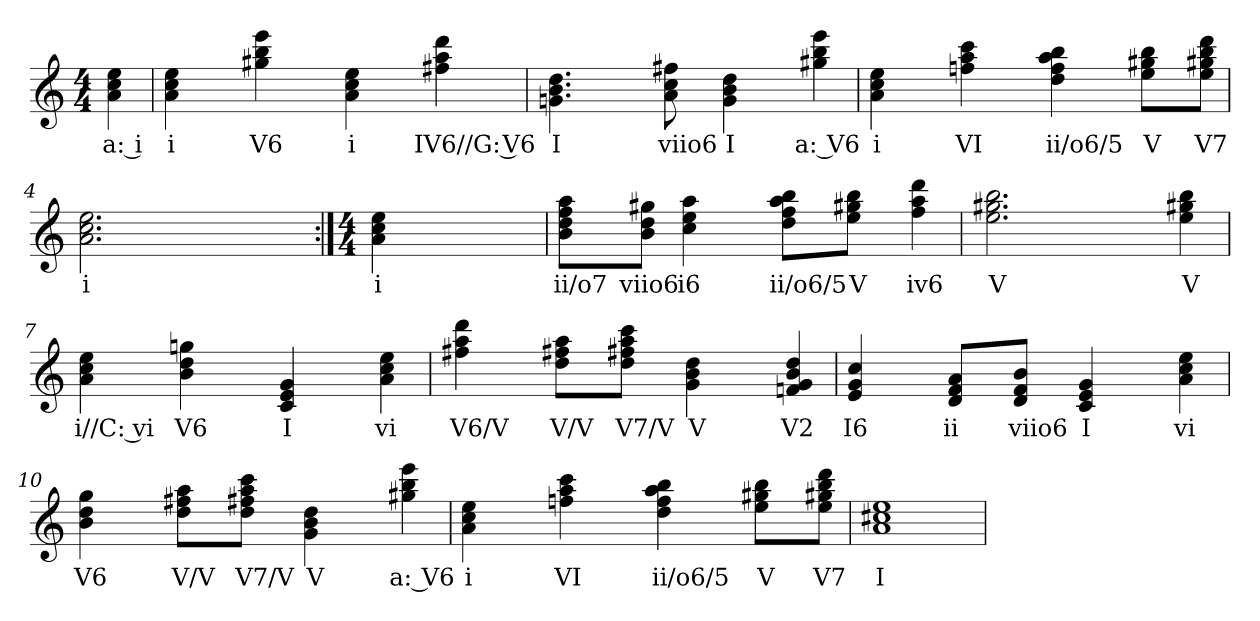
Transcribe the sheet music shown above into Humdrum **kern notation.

**kern	**text
*part1	*part1
*staff1	*staff1
*k[]	*
*a:	*
*M4/4	*
=	=
4a 4cc 4ee	a: i
=1	=1
4a 4cc 4ee	i
4ryy	.
4gg#X 4bb 4eee	V6
4ryy	.
4a 4cc 4ee	i
4ryy	.
4ff#X 4aa 4ddd	IV6//G: V6
=2	=2
4.gn 4.b 4.dd	I
4.ryy	.
8a 8cc 8ff#X	viio6
8ryy	.
4g 4b 4dd	I
4ryy	.
4gg#X 4bb 4eee	a: V6
=3	=3
4a 4cc 4ee	i
4ryy	.
4ffn 4aa 4ccc	VI
4ryy	.
4dd 4ff 4aa 4bb	ii/o6/5
4ryy	.
8ee 8gg#X 8bbL	V
8ryy	.
8ee 8gg#X 8bb 8dddJ	V7
=4a	=4a
2.a 2.cc 2.ee	i
2.ryy	.
4ryy	.
=4b:|!	=4b:|!
*M4/4	*
4a 4cc 4ee	i
4ryy	.
2ryy	.
=5	=5
8b 8dd 8ff 8aaL	ii/o7
4ryy	.
8b 8dd 8gg#XJ	viio6
4cc 4ee 4aa	i6
4ryy	.
8dd 8ff 8aa 8bbL	ii/o6/5
8ryy	.
8ee 8gg#X 8bbJ	V
8ryy	.
4ff 4aa 4ddd	iv6
=6	=6
2.ee 2.gg#X 2.bb	V
2.ryy	.
4ee 4gg#X 4bb	V
=7	=7
4a 4cc 4ee	i//C: vi
4ryy	.
4b 4dd 4ggn	V6
4ryy	.
4c 4e 4g	I
4ryy	.
4a 4cc 4ee	vi
=8	=8
4ff#X 4aa 4ddd	V6/V
4ryy	.
8dd 8ff#X 8aaL	V/V
8ryy	.
8dd 8ff#X 8aa 8cccJ	V7/V
8ryy	.
4g 4b 4dd	V
4ryy	.
4fn 4g 4b 4dd	V2
=9	=9
4e 4g 4cc	I6
4ryy	.
8d 8f 8aL	ii
8ryy	.
8d 8f 8bJ	viio6
8ryy	.
4c 4e 4g	I
4ryy	.
4a 4cc 4ee	vi
=10	=10
4b 4dd 4gg	V6
4ryy	.
8dd 8ff#X 8aaL	V/V
8ryy	.
8dd 8ff#X 8aa 8cccJ	V7/V
8ryy	.
4g 4b 4dd	V
4ryy	.
4gg#X 4bb 4eee	a: V6
=11	=11
4a 4cc 4ee	i
4ryy	.
4ffn 4aa 4ccc	VI
4ryy	.
4dd 4ff 4aa 4bb	ii/o6/5
4ryy	.
8ee 8gg#X 8bbL	V
8ryy	.
8ee 8gg#X 8bb 8dddJ	V7
=12	=12
1a 1cc#X 1ee	I
=	=
*-	*-
